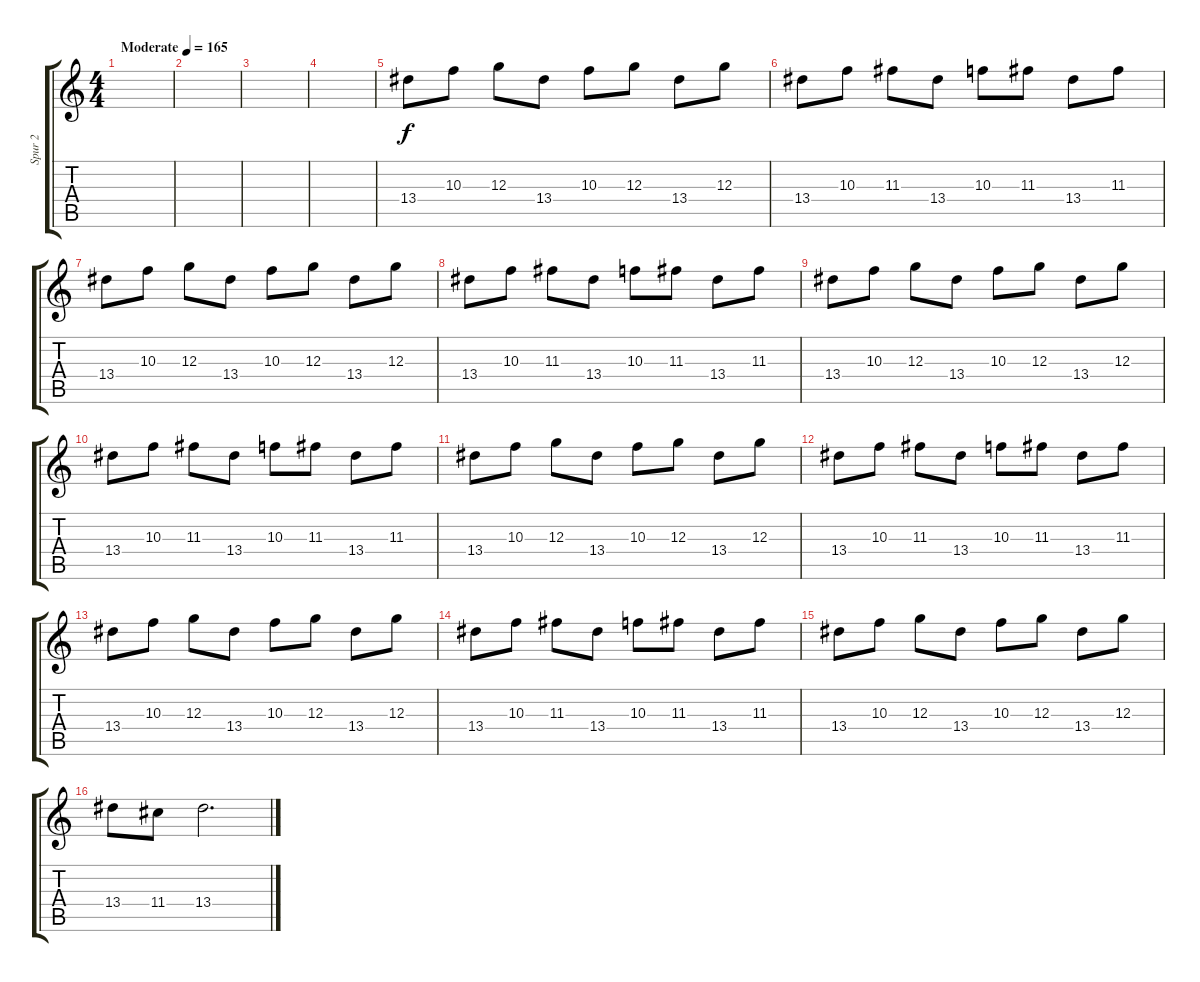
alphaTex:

\track ("Spur 2" "Spur 2") {instrument acousticguitarsteel}
\staff {score tabs}
\tuning (E4 B3 G3 D3 A2 E2) {hide}
\ts (4 4)
\tempo (165 "Moderate")
\clef g2
\ks c
|
|
|
|
13.4.8 10.3.8 12.3.8 13.4.8 10.3.8 12.3.8 13.4.8 12.3.8 |
13.4.8 10.3.8 11.3.8 13.4.8 10.3.8 11.3.8 13.4.8 11.3.8 |
13.4.8 10.3.8 12.3.8 13.4.8 10.3.8 12.3.8 13.4.8 12.3.8 |
13.4.8 10.3.8 11.3.8 13.4.8 10.3.8 11.3.8 13.4.8 11.3.8 |
13.4.8 10.3.8 12.3.8 13.4.8 10.3.8 12.3.8 13.4.8 12.3.8 |
13.4.8 10.3.8 11.3.8 13.4.8 10.3.8 11.3.8 13.4.8 11.3.8 |
13.4.8 10.3.8 12.3.8 13.4.8 10.3.8 12.3.8 13.4.8 12.3.8 |
13.4.8 10.3.8 11.3.8 13.4.8 10.3.8 11.3.8 13.4.8 11.3.8 |
13.4.8 10.3.8 12.3.8 13.4.8 10.3.8 12.3.8 13.4.8 12.3.8 |
13.4.8 10.3.8 11.3.8 13.4.8 10.3.8 11.3.8 13.4.8 11.3.8 |
13.4.8 10.3.8 12.3.8 13.4.8 10.3.8 12.3.8 13.4.8 12.3.8 |
13.4.8 11.4.8 13.4.2{d}
